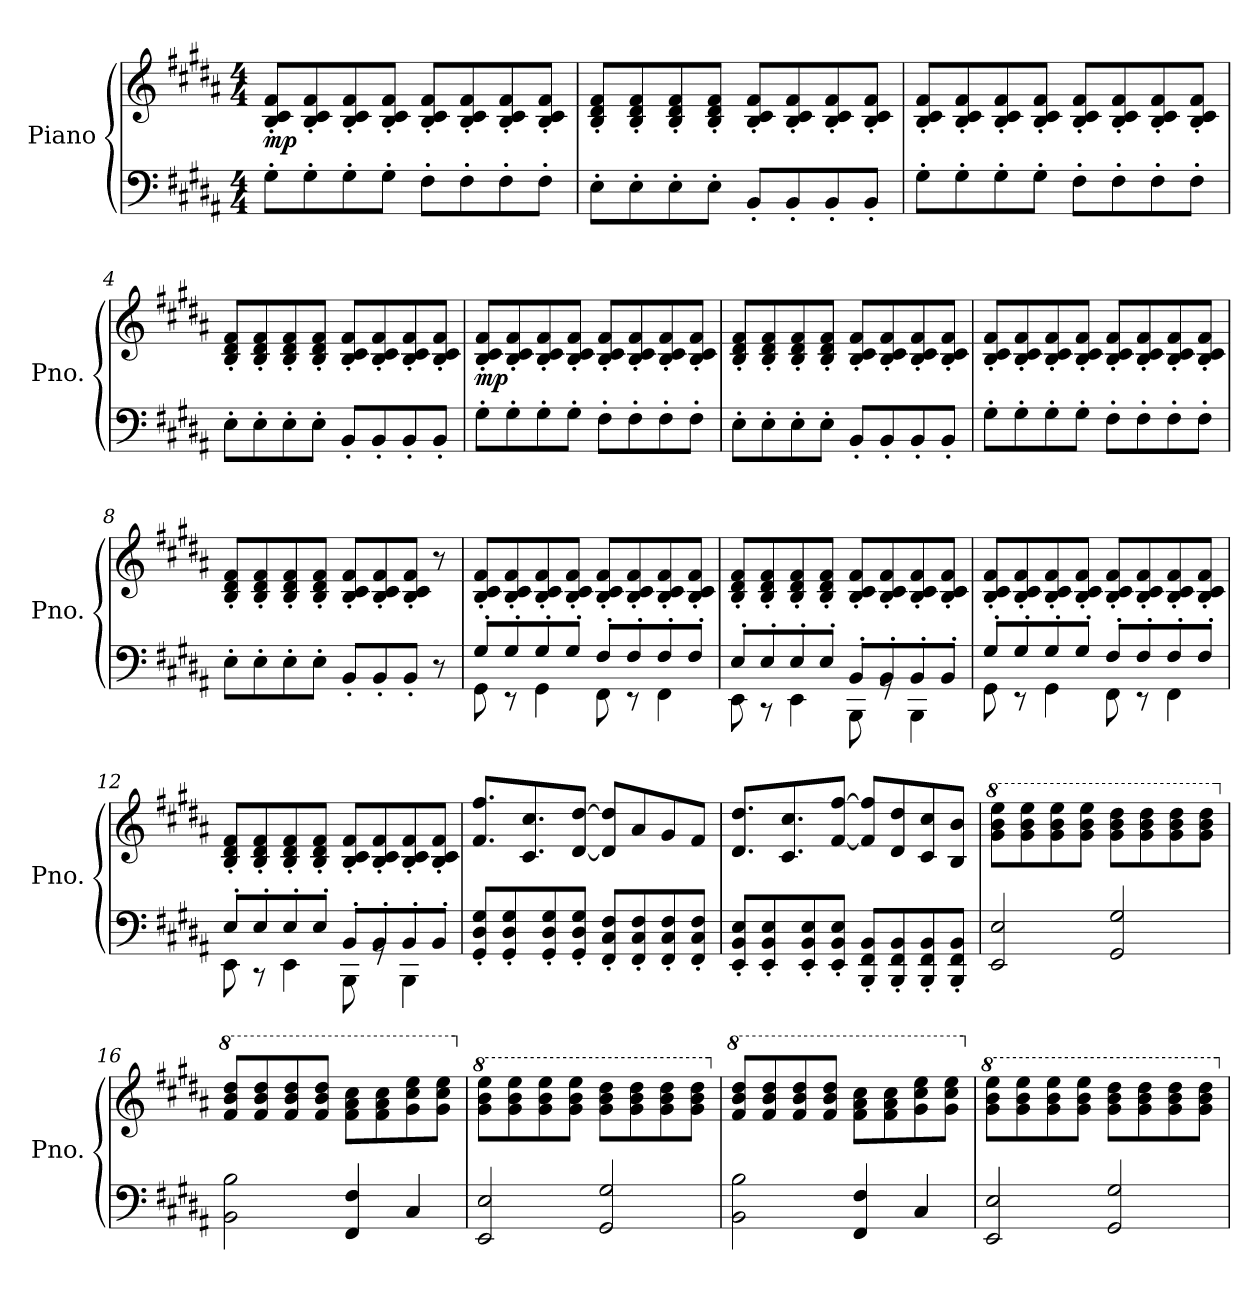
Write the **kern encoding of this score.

**kern	**kern	**dynam
*part1	*part1	*part1
*staff2	*staff1	*staff1/2
*I"Piano	*	*
*I'Pno.	*	*
*clefF4	*clefG2	*
*k[f#c#g#d#a#]	*k[f#c#g#d#a#]	*
*M4/4	*M4/4	*
*MM90	*MM90	*
=1	=1	=1
!	!	!LO:DY:b
8G#'\L	8B/' 8c#/' 8f#/'L	mp
8G#'\	8B/' 8c#/' 8f#/'	.
8G#'\	8B/' 8c#/' 8f#/'	.
8G#'\J	8B/' 8c#/' 8f#/'J	.
8F#'\L	8B/' 8c#/' 8f#/'L	.
8F#'\	8B/' 8c#/' 8f#/'	.
8F#'\	8B/' 8c#/' 8f#/'	.
8F#'\J	8B/' 8c#/' 8f#/'J	.
=2	=2	=2
8E'\L	8B/' 8d#/' 8f#/'L	.
8E'\	8B/' 8d#/' 8f#/'	.
8E'\	8B/' 8d#/' 8f#/'	.
8E'\J	8B/' 8d#/' 8f#/'J	.
8BB'/L	8B/' 8c#/' 8f#/'L	.
8BB'/	8B/' 8c#/' 8f#/'	.
8BB'/	8B/' 8c#/' 8f#/'	.
8BB'/J	8B/' 8c#/' 8f#/'J	.
!!LO:LB:g=z
=3	=3	=3
8G#'\L	8B/' 8c#/' 8f#/'L	.
8G#'\	8B/' 8c#/' 8f#/'	.
8G#'\	8B/' 8c#/' 8f#/'	.
8G#'\J	8B/' 8c#/' 8f#/'J	.
8F#'\L	8B/' 8c#/' 8f#/'L	.
8F#'\	8B/' 8c#/' 8f#/'	.
8F#'\	8B/' 8c#/' 8f#/'	.
8F#'\J	8B/' 8c#/' 8f#/'J	.
=4	=4	=4
8E'\L	8B/' 8d#/' 8f#/'L	.
8E'\	8B/' 8d#/' 8f#/'	.
8E'\	8B/' 8d#/' 8f#/'	.
8E'\J	8B/' 8d#/' 8f#/'J	.
8BB'/L	8B/' 8c#/' 8f#/'L	.
8BB'/	8B/' 8c#/' 8f#/'	.
8BB'/	8B/' 8c#/' 8f#/'	.
8BB'/J	8B/' 8c#/' 8f#/'J	.
!!LO:LB:g=z
=5	=5	=5
!	!	!LO:DY:b
8G#'\L	8B/' 8c#/' 8f#/'L	mp
8G#'\	8B/' 8c#/' 8f#/'	.
8G#'\	8B/' 8c#/' 8f#/'	.
8G#'\J	8B/' 8c#/' 8f#/'J	.
8F#'\L	8B/' 8c#/' 8f#/'L	.
8F#'\	8B/' 8c#/' 8f#/'	.
8F#'\	8B/' 8c#/' 8f#/'	.
8F#'\J	8B/' 8c#/' 8f#/'J	.
=6	=6	=6
8E'\L	8B/' 8d#/' 8f#/'L	.
8E'\	8B/' 8d#/' 8f#/'	.
8E'\	8B/' 8d#/' 8f#/'	.
8E'\J	8B/' 8d#/' 8f#/'J	.
8BB'/L	8B/' 8c#/' 8f#/'L	.
8BB'/	8B/' 8c#/' 8f#/'	.
8BB'/	8B/' 8c#/' 8f#/'	.
8BB'/J	8B/' 8c#/' 8f#/'J	.
!!LO:LB:g=z
=7	=7	=7
8G#'\L	8B/' 8c#/' 8f#/'L	.
8G#'\	8B/' 8c#/' 8f#/'	.
8G#'\	8B/' 8c#/' 8f#/'	.
8G#'\J	8B/' 8c#/' 8f#/'J	.
8F#'\L	8B/' 8c#/' 8f#/'L	.
8F#'\	8B/' 8c#/' 8f#/'	.
8F#'\	8B/' 8c#/' 8f#/'	.
8F#'\J	8B/' 8c#/' 8f#/'J	.
=8	=8	=8
8E'\L	8B/' 8d#/' 8f#/'L	.
8E'\	8B/' 8d#/' 8f#/'	.
8E'\	8B/' 8d#/' 8f#/'	.
8E'\J	8B/' 8d#/' 8f#/'J	.
8BB'/L	8B/' 8c#/' 8f#/'L	.
8BB'/	8B/' 8c#/' 8f#/'	.
8BB'/J	8B/' 8c#/' 8f#/'J	.
8r	8r	.
!!LO:LB:g=z
=9	=9	=9
*^	*	*
8G#'/L	8GG#\	8B/' 8c#/' 8f#/'L	.
8G#'/	8r	8B/' 8c#/' 8f#/'	.
8G#'/	4GG#\	8B/' 8c#/' 8f#/'	.
8G#'/J	.	8B/' 8c#/' 8f#/'J	.
8F#'/L	8FF#\	8B/' 8c#/' 8f#/'L	.
8F#'/	8r	8B/' 8c#/' 8f#/'	.
8F#'/	4FF#\	8B/' 8c#/' 8f#/'	.
8F#'/J	.	8B/' 8c#/' 8f#/'J	.
=10	=10	=10	=10
8E'/L	8EE\	8B/' 8d#/' 8f#/'L	.
8E'/	8r	8B/' 8d#/' 8f#/'	.
8E'/	4EE\	8B/' 8d#/' 8f#/'	.
8E'/J	.	8B/' 8d#/' 8f#/'J	.
8BB'/L	8BBB\	8B/' 8c#/' 8f#/'L	.
8BB'/	8rGG	8B/' 8c#/' 8f#/'	.
8BB'/	4BBB\	8B/' 8c#/' 8f#/'	.
8BB'/J	.	8B/' 8c#/' 8f#/'J	.
!!LO:PB:g=z
=11	=11	=11	=11
8G#'/L	8GG#\	8B/' 8c#/' 8f#/'L	.
8G#'/	8r	8B/' 8c#/' 8f#/'	.
8G#'/	4GG#\	8B/' 8c#/' 8f#/'	.
8G#'/J	.	8B/' 8c#/' 8f#/'J	.
8F#'/L	8FF#\	8B/' 8c#/' 8f#/'L	.
8F#'/	8r	8B/' 8c#/' 8f#/'	.
8F#'/	4FF#\	8B/' 8c#/' 8f#/'	.
8F#'/J	.	8B/' 8c#/' 8f#/'J	.
=12	=12	=12	=12
8E'/L	8EE\	8B/' 8d#/' 8f#/'L	.
8E'/	8r	8B/' 8d#/' 8f#/'	.
8E'/	4EE\	8B/' 8d#/' 8f#/'	.
8E'/J	.	8B/' 8d#/' 8f#/'J	.
8BB'/L	8BBB\	8B/' 8c#/' 8f#/'L	.
8BB'/	8rGG	8B/' 8c#/' 8f#/'	.
8BB'/	4BBB\	8B/' 8c#/' 8f#/'	.
8BB'/J	.	8B/' 8c#/' 8f#/'J	.
*v	*v	*	*
=13	=13	=13
8GG#/' 8D#/' 8G#/'L	8.f#/ 8.ff#/L	.
8GG#/' 8D#/' 8G#/'	.	.
.	8.c#/ 8.cc#/	.
8GG#/' 8D#/' 8G#/'	.	.
8GG#/' 8D#/' 8G#/'J	[8d#/ [8dd#/J	.
8FF#/' 8C#/' 8F#/'L	8d#/] 8dd#/]L	.
8FF#/' 8C#/' 8F#/'	8a#/	.
8FF#/' 8C#/' 8F#/'	8g#/	.
8FF#/' 8C#/' 8F#/'J	8f#/J	.
!!LO:LB:g=z
=14	=14	=14
8EE/' 8BB/' 8E/'L	8.d#/ 8.dd#/L	.
8EE/' 8BB/' 8E/'	.	.
.	8.c#/ 8.cc#/	.
8EE/' 8BB/' 8E/'	.	.
8EE/' 8BB/' 8E/'J	[8f#/ [8ff#/J	.
8BBB/' 8FF#/' 8BB/'L	8f#/] 8ff#/]L	.
8BBB/' 8FF#/' 8BB/'	8d#/ 8dd#/	.
8BBB/' 8FF#/' 8BB/'	8c#/ 8cc#/	.
8BBB/' 8FF#/' 8BB/'J	8B/ 8b/J	.
=15	=15	=15
*	*8va	*
2EE/ 2E/	8gg#\ 8bb\ 8eee\L	.
.	8gg#\ 8bb\ 8eee\	.
.	8gg#\ 8bb\ 8eee\	.
.	8gg#\ 8bb\ 8eee\J	.
2GG#/ 2G#/	8gg#\ 8bb\ 8ddd#\L	.
.	8gg#\ 8bb\ 8ddd#\	.
.	8gg#\ 8bb\ 8ddd#\	.
.	8gg#\ 8bb\ 8ddd#\J	.
=16	=16	=16
*	*X8va	*
*	*8va	*
2BB\ 2B\	8ff#/ 8bb/ 8ddd#/L	.
.	8ff#/ 8bb/ 8ddd#/	.
.	8ff#/ 8bb/ 8ddd#/	.
.	8ff#/ 8bb/ 8ddd#/J	.
4FF#/ 4F#/	8ff#\ 8aa#\ 8ccc#\L	.
.	8ff#\ 8aa#\ 8ccc#\	.
4C#/	8gg#\ 8ccc#\ 8eee\	.
.	8gg#\ 8ccc#\ 8eee\J	.
=17	=17	=17
*	*X8va	*
*	*8va	*
2EE/ 2E/	8gg#\ 8bb\ 8eee\L	.
.	8gg#\ 8bb\ 8eee\	.
.	8gg#\ 8bb\ 8eee\	.
.	8gg#\ 8bb\ 8eee\J	.
2GG#/ 2G#/	8gg#\ 8bb\ 8ddd#\L	.
.	8gg#\ 8bb\ 8ddd#\	.
.	8gg#\ 8bb\ 8ddd#\	.
.	8gg#\ 8bb\ 8ddd#\J	.
!!LO:LB:g=z
=18	=18	=18
*	*X8va	*
*	*8va	*
2BB\ 2B\	8ff#/ 8bb/ 8ddd#/L	.
.	8ff#/ 8bb/ 8ddd#/	.
.	8ff#/ 8bb/ 8ddd#/	.
.	8ff#/ 8bb/ 8ddd#/J	.
4FF#/ 4F#/	8ff#\ 8aa#\ 8ccc#\L	.
.	8ff#\ 8aa#\ 8ccc#\	.
4C#/	8gg#\ 8ccc#\ 8eee\	.
.	8gg#\ 8ccc#\ 8eee\J	.
=19	=19	=19
*	*X8va	*
*	*8va	*
2EE/ 2E/	8gg#\ 8bb\ 8eee\L	.
.	8gg#\ 8bb\ 8eee\	.
.	8gg#\ 8bb\ 8eee\	.
.	8gg#\ 8bb\ 8eee\J	.
2GG#/ 2G#/	8gg#\ 8bb\ 8ddd#\L	.
.	8gg#\ 8bb\ 8ddd#\	.
.	8gg#\ 8bb\ 8ddd#\	.
.	8gg#\ 8bb\ 8ddd#\J	.
*	*X8va	*
=	=	=
*-	*-	*-
